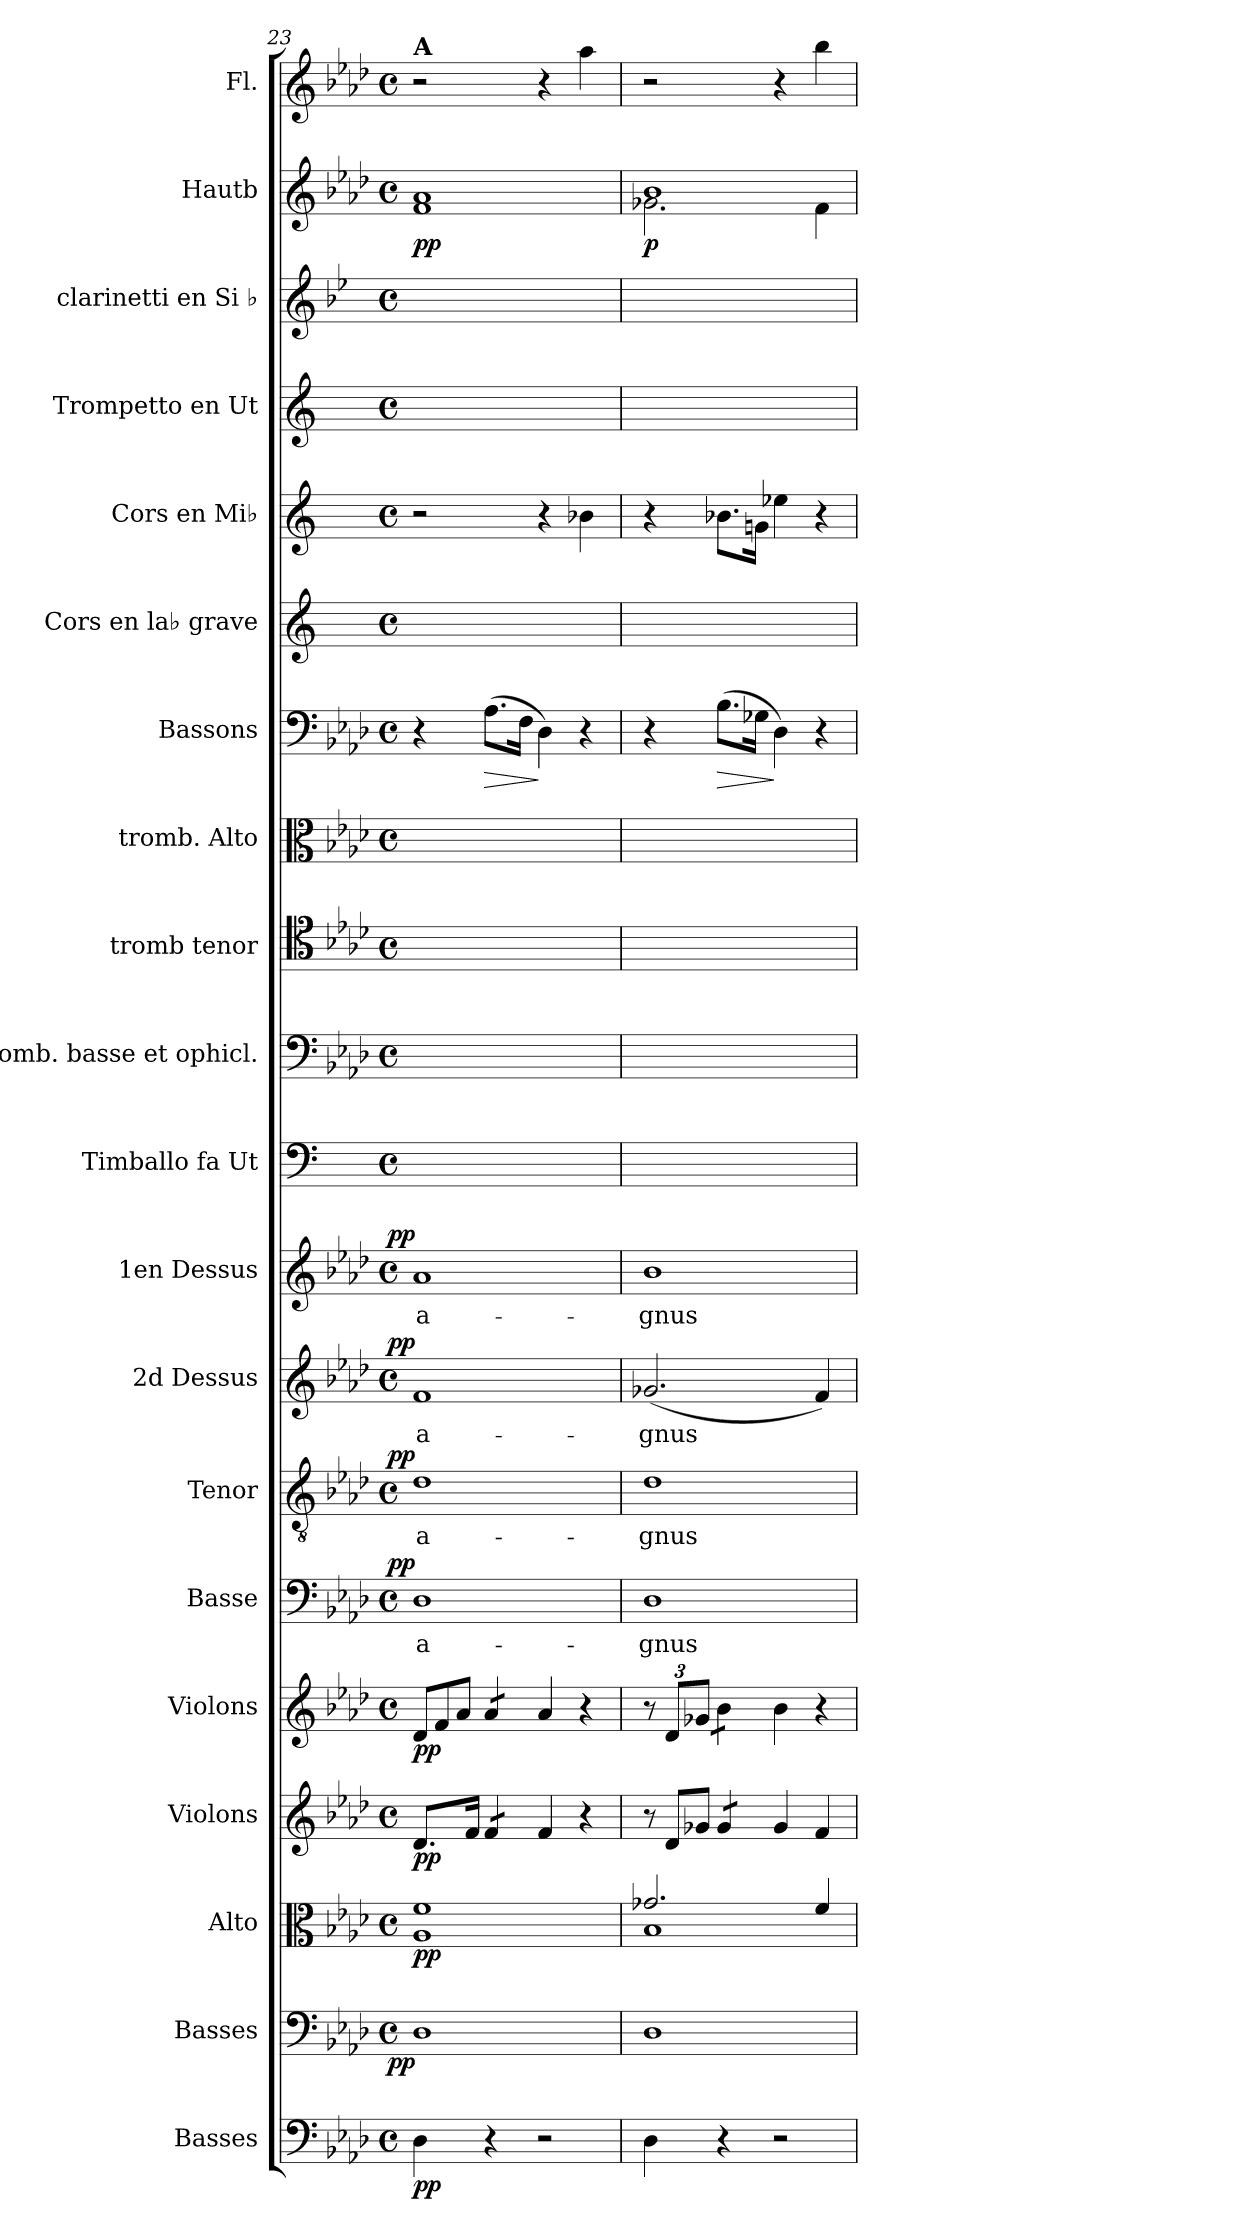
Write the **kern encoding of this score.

**kern	**dynam	**kern	**dynam	**kern	**dynam	**kern	**dynam	**kern	**dynam	**kern	**text	**dynam	**kern	**text	**dynam	**kern	**text	**dynam	**kern	**text	**dynam	**kern	**kern	**kern	**kern	**kern	**dynam	**kern	**kern	**kern	**kern	**kern	**dynam	**kern
*part20	*part20	*part19	*part19	*part18	*part18	*part17	*part17	*part16	*part16	*part15	*part15	*part15	*part14	*part14	*part14	*part13	*part13	*part13	*part12	*part12	*part12	*part11	*part10	*part9	*part8	*part7	*part7	*part6	*part5	*part4	*part3	*part2	*part2	*part1
*staff20	*staff20	*staff19	*staff19	*staff18	*staff18	*staff17	*staff17	*staff16	*staff16	*staff15	*staff15	*staff15	*staff14	*staff14	*staff14	*staff13	*staff13	*staff13	*staff12	*staff12	*staff12	*staff11	*staff10	*staff9	*staff8	*staff7	*staff7	*staff6	*staff5	*staff4	*staff3	*staff2	*staff2	*staff1
*I"Basses	*	*I"Basses	*	*I"Alto	*	*I"Violons	*	*I"Violons	*	*I"Basse	*	*	*I"Tenor	*	*	*I"2d Dessus	*	*	*I"1en Dessus	*	*	*I"Timballo fa Ut	*I"Tromb. basse et ophicl.	*I"tromb tenor	*I"tromb. Alto	*I"Bassons	*	*I"Cors en la♭ grave	*I"Cors en Mi♭	*I"Trompetto en Ut	*I"clarinetti en Si ♭	*I"Hautb	*	*I"Fl.
*	*	*	*	*I'A	*	*I'Vln	*	*I'Vln	*	*I'B	*	*	*I'T	*	*	*	*	*	*	*	*	*	*I'B	*I'T	*I'A	*I'Bsn	*	*	*	*	*I'Cl	*	*	*I'Fl
*clefF4	*	*clefF4	*	*clefC3	*	*clefG2	*	*clefG2	*	*clefF4	*	*	*clefGv2	*	*	*clefG2	*	*	*clefG2	*	*	*clefF4	*clefF4	*clefC4	*clefC3	*clefF4	*	*clefG2	*clefG2	*clefG2	*clefG2	*clefG2	*	*clefG2
*	*	*	*	*	*	*	*	*	*	*	*	*	*	*	*	*	*	*	*	*	*	*	*	*	*	*	*	*ITrd2c4	*ITrd5c9	*	*ITrd1c2	*	*	*
*k[b-e-a-d-]	*	*k[b-e-a-d-]	*	*k[b-e-a-d-]	*	*k[b-e-a-d-]	*	*k[b-e-a-d-]	*	*k[b-e-a-d-]	*	*	*k[b-e-a-d-]	*	*	*k[b-e-a-d-]	*	*	*k[b-e-a-d-]	*	*	*	*k[b-e-a-d-]	*k[b-e-a-d-]	*k[b-e-a-d-]	*k[b-e-a-d-]	*	*	*	*	*k[b-e-a-d-]	*k[b-e-a-d-]	*	*k[b-e-a-d-]
*f:	*	*f:	*	*f:	*	*f:	*	*f:	*	*f:	*	*	*f:	*	*	*f:	*	*	*f:	*	*	*	*f:	*f:	*f:	*f:	*	*	*	*	*f:	*f:	*	*f:
*M4/4	*	*M4/4	*	*M4/4	*	*M4/4	*	*M4/4	*	*M4/4	*	*	*M4/4	*	*	*M4/4	*	*	*M4/4	*	*	*M4/4	*M4/4	*M4/4	*M4/4	*M4/4	*	*M4/4	*M4/4	*M4/4	*M4/4	*M4/4	*	*M4/4
*met(c)	*	*met(c)	*	*met(c)	*	*met(c)	*	*met(c)	*	*met(c)	*	*	*met(c)	*	*	*met(c)	*	*	*met(c)	*	*	*met(c)	*met(c)	*met(c)	*met(c)	*met(c)	*	*met(c)	*met(c)	*met(c)	*met(c)	*met(c)	*	*met(c)
*	*	*	*	*	*	*	*	*Xtuplet	*	*	*	*	*	*	*	*	*	*	*	*	*	*	*	*	*	*	*	*	*	*	*	*	*	*
=23	=23	=23	=23	=23	=23	=23	=23	=23	=23	=23	=23	=23	=23	=23	=23	=23	=23	=23	=23	=23	=23	=23	=23	=23	=23	=23	=23	=23	=23	=23	=23	=23	=23	=23
!	!	!	!	!	!	!	!	!	!	!	!	!	!	!	!	!	!	!	!	!	!	!	!	!	!	!	!	!	!	!	!	!	!	!LO:TX:a:B:t=A
!	!	!	!LO:DY:rj	!	!	!	!	!	!	!	!LO:LY:i	!LO:DY:a:rj	!	!LO:LY:i	!LO:DY:a:rj	!	!LO:LY:i	!LO:DY:a:rj	!	!	!LO:DY:a:rj	!	!	!	!	!	!	!	!	!	!	!	!	!
4D-\	pp	1D-\	pp	1A-\ 1f\	pp	8.d-/L	pp	12d-/L	pp	1D-\	a-	pp	1d-\	a-	pp	1f/	a-	pp	1a-/	a-	pp	1ryy	1ryy	1ryy	1ryy	4r	.	1ryy	2r	1ryy	1ryy	1f/ 1a-/	pp	2r
.	.	.	.	.	.	.	.	12f/	.	.	.	.	.	.	.	.	.	.	.	.	.	.	.	.	.	.	.	.	.	.	.	.	.	.
.	.	.	.	.	.	.	.	12a-/J	.	.	.	.	.	.	.	.	.	.	.	.	.	.	.	.	.	.	.	.	.	.	.	.	.	.
.	.	.	.	.	.	16f/Jk	.	.	.	.	.	.	.	.	.	.	.	.	.	.	.	.	.	.	.	.	.	.	.	.	.	.	.	.
!	!	!	!	!	!	!	!	!	!	!	!	!	!	!	!	!	!	!	!	!	!	!	!	!	!	!	!LO:HP:b	!	!	!	!	!	!	!
*	*	*	*	*	*	*tremolo	*	*	*	*	*	*	*	*	*	*	*	*	*	*	*	*	*	*	*	*	*	*	*	*	*	*	*	*
*	*	*	*	*	*	*	*	*tremolo	*	*	*	*	*	*	*	*	*	*	*	*	*	*	*	*	*	*	*	*	*	*	*	*	*	*
4r	.	.	.	.	.	8f/L	.	8a-/L	.	.	.	.	.	.	.	.	.	.	.	.	.	.	.	.	.	(8.A-\L	>	.	.	.	.	.	.	.
.	.	.	.	.	.	8f/J	.	8a-/J	.	.	.	.	.	.	.	.	.	.	.	.	.	.	.	.	.	.	.	.	.	.	.	.	.	.
*	*	*	*	*	*	*	*	*Xtremolo	*	*	*	*	*	*	*	*	*	*	*	*	*	*	*	*	*	*	*	*	*	*	*	*	*	*
*	*	*	*	*	*	*Xtremolo	*	*	*	*	*	*	*	*	*	*	*	*	*	*	*	*	*	*	*	*	*	*	*	*	*	*	*	*
.	.	.	.	.	.	.	.	.	.	.	.	.	.	.	.	.	.	.	.	.	.	.	.	.	.	16F\Jk	.	.	.	.	.	.	.	.
2r	.	.	.	.	.	4f/	.	4a-/	.	.	.	.	.	.	.	.	.	.	.	.	.	.	.	.	.	4D-\)	]	.	4r	.	.	.	.	4r
.	.	.	.	.	.	4r	.	4r	.	.	.	.	.	.	.	.	.	.	.	.	.	.	.	.	.	4r	.	.	4d-X\	.	.	.	.	4aa-\
=24	=24	=24	=24	=24	=24	=24	=24	=24	=24	=24	=24	=24	=24	=24	=24	=24	=24	=24	=24	=24	=24	=24	=24	=24	=24	=24	=24	=24	=24	=24	=24	=24	=24	=24
*	*	*	*	*^	*	*	*	*	*	*	*	*	*	*	*	*	*	*	*	*	*	*	*	*	*	*	*	*	*	*	*	*	*	*
*	*	*	*	*	*	*	*Xtuplet	*	*tuplet	*	*	*	*	*	*	*	*	*	*	*	*	*	*	*	*	*	*	*	*	*	*	*	*	*	*
*	*	*	*	*	*	*	*	*	*Xbrackettup	*	*	*	*	*	*	*	*	*	*	*	*	*	*	*	*	*	*	*	*	*	*	*	*	*	*
!	!	!	!	!	!	!	!	!	!	!	!	!LO:LY:i	!	!	!LO:LY:i	!	!	!LO:LY:i	!	!	!	!	!	!	!	!	!	!	!	!	!	!	!	!	!
*	*	*	*	*	*	*	*	*	*	*	*	*	*	*	*	*	*	*	*	*	*	*	*	*	*	*	*	*	*	*	*	*	*^	*	*
4D-\	.	1D-\	.	2.g-X/	1B-\	.	12r	.	12r	.	1D-\	-gnus	.	1d-\	-gnus	.	(>2.g-X/	-gnus	.	1b-\	-gnus	.	1ryy	1ryy	1ryy	1ryy	4r	.	1ryy	4r	1ryy	1ryy	1b-/	2.g-X\	p	2r
.	.	.	.	.	.	.	12d-/L	.	12d-/L	.	.	.	.	.	.	.	.	.	.	.	.	.	.	.	.	.	.	.	.	.	.	.	.	.	.	.
.	.	.	.	.	.	.	12g-X/J	.	12g-X/J	.	.	.	.	.	.	.	.	.	.	.	.	.	.	.	.	.	.	.	.	.	.	.	.	.	.	.
!	!	!	!	!	!	!	!	!	!	!	!	!	!	!	!	!	!	!	!	!	!	!	!	!	!	!	!	!LO:HP:b	!	!	!	!	!	!	!	!
*	*	*	*	*	*	*	*tremolo	*	*	*	*	*	*	*	*	*	*	*	*	*	*	*	*	*	*	*	*	*	*	*	*	*	*	*	*	*
*	*	*	*	*	*	*	*	*	*tremolo	*	*	*	*	*	*	*	*	*	*	*	*	*	*	*	*	*	*	*	*	*	*	*	*	*	*	*
4r	.	.	.	.	.	.	8g-/L	.	8b-\L	.	.	.	.	.	.	.	.	.	.	.	.	.	.	.	.	.	(8.B-\L	>	.	8.d-X\L	.	.	.	.	.	.
.	.	.	.	.	.	.	8g-/J	.	8b-\J	.	.	.	.	.	.	.	.	.	.	.	.	.	.	.	.	.	.	.	.	.	.	.	.	.	.	.
*	*	*	*	*	*	*	*	*	*Xtremolo	*	*	*	*	*	*	*	*	*	*	*	*	*	*	*	*	*	*	*	*	*	*	*	*	*	*	*
*	*	*	*	*	*	*	*Xtremolo	*	*	*	*	*	*	*	*	*	*	*	*	*	*	*	*	*	*	*	*	*	*	*	*	*	*	*	*	*
.	.	.	.	.	.	.	.	.	.	.	.	.	.	.	.	.	.	.	.	.	.	.	.	.	.	.	16G-X\Jk	.	.	16B-X\Jk	.	.	.	.	.	.
2r	.	.	.	.	.	.	4g-/	.	4b-\	.	.	.	.	.	.	.	.	.	.	.	.	.	.	.	.	.	4D-\)	]	.	4g-X\	.	.	.	.	.	4r
.	.	.	.	4f/	.	.	4f/	.	4r	.	.	.	.	.	.	.	4f/)	.	.	.	.	.	.	.	.	.	4r	.	.	4r	.	.	.	4f\	.	4bb-\
*	*	*	*	*v	*v	*	*	*	*	*	*	*	*	*	*	*	*	*	*	*	*	*	*	*	*	*	*	*	*	*	*	*	*v	*v	*	*
=	=	=	=	=	=	=	=	=	=	=	=	=	=	=	=	=	=	=	=	=	=	=	=	=	=	=	=	=	=	=	=	=	=	=
*-	*-	*-	*-	*-	*-	*-	*-	*-	*-	*-	*-	*-	*-	*-	*-	*-	*-	*-	*-	*-	*-	*-	*-	*-	*-	*-	*-	*-	*-	*-	*-	*-	*-	*-
